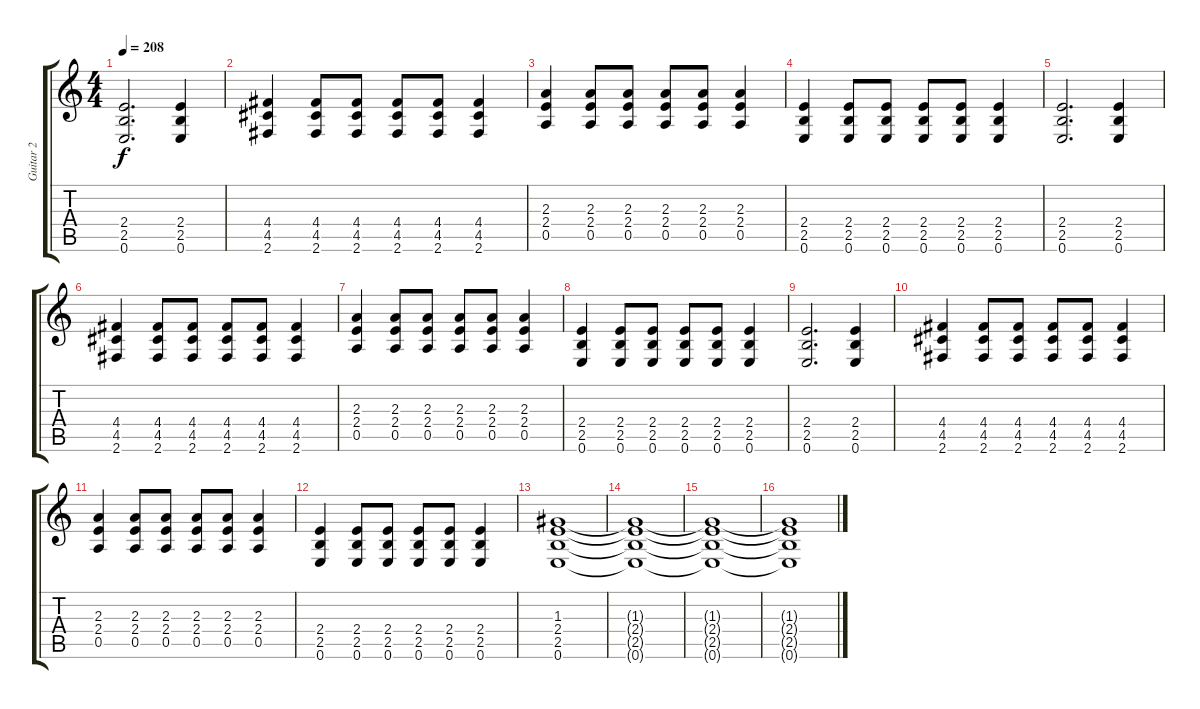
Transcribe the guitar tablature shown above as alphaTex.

\track ("Guitar 2" "Guitar 2") {instrument distortionguitar}
\staff {score tabs}
\tuning (E4 B3 G3 D3 A2 E2) {hide}
\ts (4 4)
\tempo 208
\clef g2
\ks c
(2.4 2.5 0.6).2{d dy f} (2.4 2.5 0.6).4 |
(4.4 4.5 2.6).4 (4.4 4.5 2.6).8 (4.4 4.5 2.6).8 (4.4 4.5 2.6).8 (4.4 4.5 2.6).8 (4.4 4.5 2.6).4 |
(2.3 2.4 0.5).4 (2.3 2.4 0.5).8 (2.3 2.4 0.5).8 (2.3 2.4 0.5).8 (2.3 2.4 0.5).8 (2.3 2.4 0.5).4 |
(2.4 2.5 0.6).4 (2.4 2.5 0.6).8 (2.4 2.5 0.6).8 (2.4 2.5 0.6).8 (2.4 2.5 0.6).8 (2.4 2.5 0.6).4 |
(2.4 2.5 0.6).2{d} (2.4 2.5 0.6).4 |
(4.4 4.5 2.6).4 (4.4 4.5 2.6).8 (4.4 4.5 2.6).8 (4.4 4.5 2.6).8 (4.4 4.5 2.6).8 (4.4 4.5 2.6).4 |
(2.3 2.4 0.5).4 (2.3 2.4 0.5).8 (2.3 2.4 0.5).8 (2.3 2.4 0.5).8 (2.3 2.4 0.5).8 (2.3 2.4 0.5).4 |
(2.4 2.5 0.6).4 (2.4 2.5 0.6).8 (2.4 2.5 0.6).8 (2.4 2.5 0.6).8 (2.4 2.5 0.6).8 (2.4 2.5 0.6).4 |
(2.4 2.5 0.6).2{d} (2.4 2.5 0.6).4 |
(4.4 4.5 2.6).4 (4.4 4.5 2.6).8 (4.4 4.5 2.6).8 (4.4 4.5 2.6).8 (4.4 4.5 2.6).8 (4.4 4.5 2.6).4 |
(2.3 2.4 0.5).4 (2.3 2.4 0.5).8 (2.3 2.4 0.5).8 (2.3 2.4 0.5).8 (2.3 2.4 0.5).8 (2.3 2.4 0.5).4 |
(2.4 2.5 0.6).4 (2.4 2.5 0.6).8 (2.4 2.5 0.6).8 (2.4 2.5 0.6).8 (2.4 2.5 0.6).8 (2.4 2.5 0.6).4 |
(1.3 2.4 2.5 0.6).1 |
(1.3{t} 2.4{t} 2.5{t} 0.6{t}).1 |
(1.3{t} 2.4{t} 2.5{t} 0.6{t}).1 |
(1.3{t} 2.4{t} 2.5{t} 0.6{t}).1
